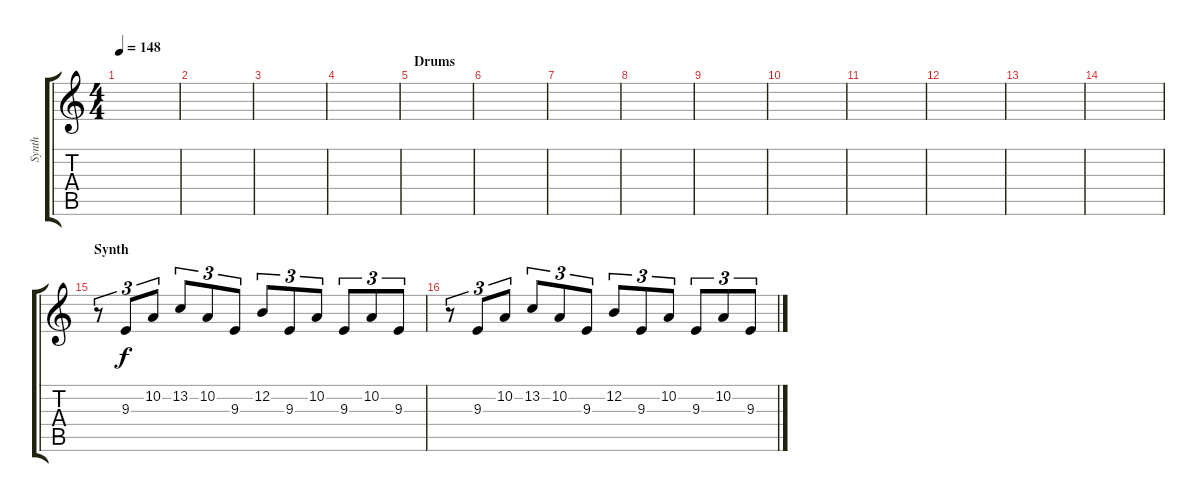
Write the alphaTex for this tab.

\track ("Synth" "Synth") {instrument lead2sawtooth}
\staff {score tabs}
\tuning (E4 B3 G3 D3 A2 E2) {hide}
\ts (4 4)
\tempo 148
\clef g2
\ks c
|
|
|
|
\section ("" "Drums")
|
|
|
|
|
|
|
|
|
|
\section ("" "Synth")
r.8{tu (3 2)} 9.3.8{tu (3 2)} 10.2.8{tu (3 2)} 13.2.8{tu (3 2)} 10.2.8{tu (3 2)} 9.3.8{tu (3 2)} 12.2.8{tu (3 2)} 9.3.8{tu (3 2)} 10.2.8{tu (3 2)} 9.3.8{tu (3 2)} 10.2.8{tu (3 2)} 9.3.8{tu (3 2)} |
r.8{tu (3 2)} 9.3.8{tu (3 2)} 10.2.8{tu (3 2)} 13.2.8{tu (3 2)} 10.2.8{tu (3 2)} 9.3.8{tu (3 2)} 12.2.8{tu (3 2)} 9.3.8{tu (3 2)} 10.2.8{tu (3 2)} 9.3.8{tu (3 2)} 10.2.8{tu (3 2)} 9.3.8{tu (3 2)}
